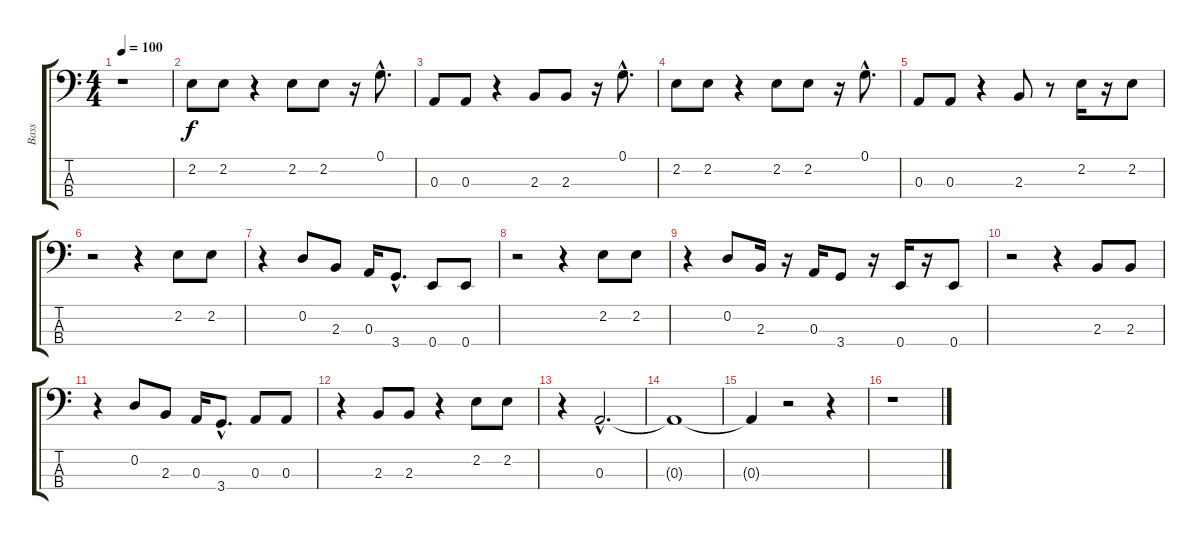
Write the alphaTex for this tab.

\track ("Bass" "Bass") {instrument electricbassfinger}
\staff {score tabs}
\tuning (G2 D2 A1 E1) {hide}
\ts (4 4)
\tempo 100
\clef f4
\ks c
r.1{dy f instrument electricbassfinger} |
2.2.8 2.2.8 r.4 2.2.8 2.2.8 r.16 0.1{hac}.8{d} |
0.3.8 0.3.8 r.4 2.3.8 2.3.8 r.16 0.1{hac}.8{d} |
2.2.8 2.2.8 r.4 2.2.8 2.2.8 r.16 0.1{hac}.8{d} |
0.3.8 0.3.8 r.4 2.3.8 r.8 2.2.16 r.16 2.2.8 |
r.2 r.4 2.2.8 2.2.8 |
r.4 0.2.8 2.3.8 0.3.16 3.4{hac}.8{d} 0.4.8 0.4.8 |
r.2 r.4 2.2.8 2.2.8 |
r.4 0.2.8 2.3.16 r.16 0.3.16 3.4.8 r.16 0.4.16 r.16 0.4.8 |
r.2 r.4 2.3.8 2.3.8 |
r.4 0.2.8 2.3.8 0.3.16 3.4{hac}.8{d} 0.3.8 0.3.8 |
r.4 2.3.8 2.3.8 r.4 2.2.8 2.2.8 |
r.4 0.3{hac}.2{d} |
0.3{t}.1 |
0.3{t}.4 r.2 r.4 |
r.1
